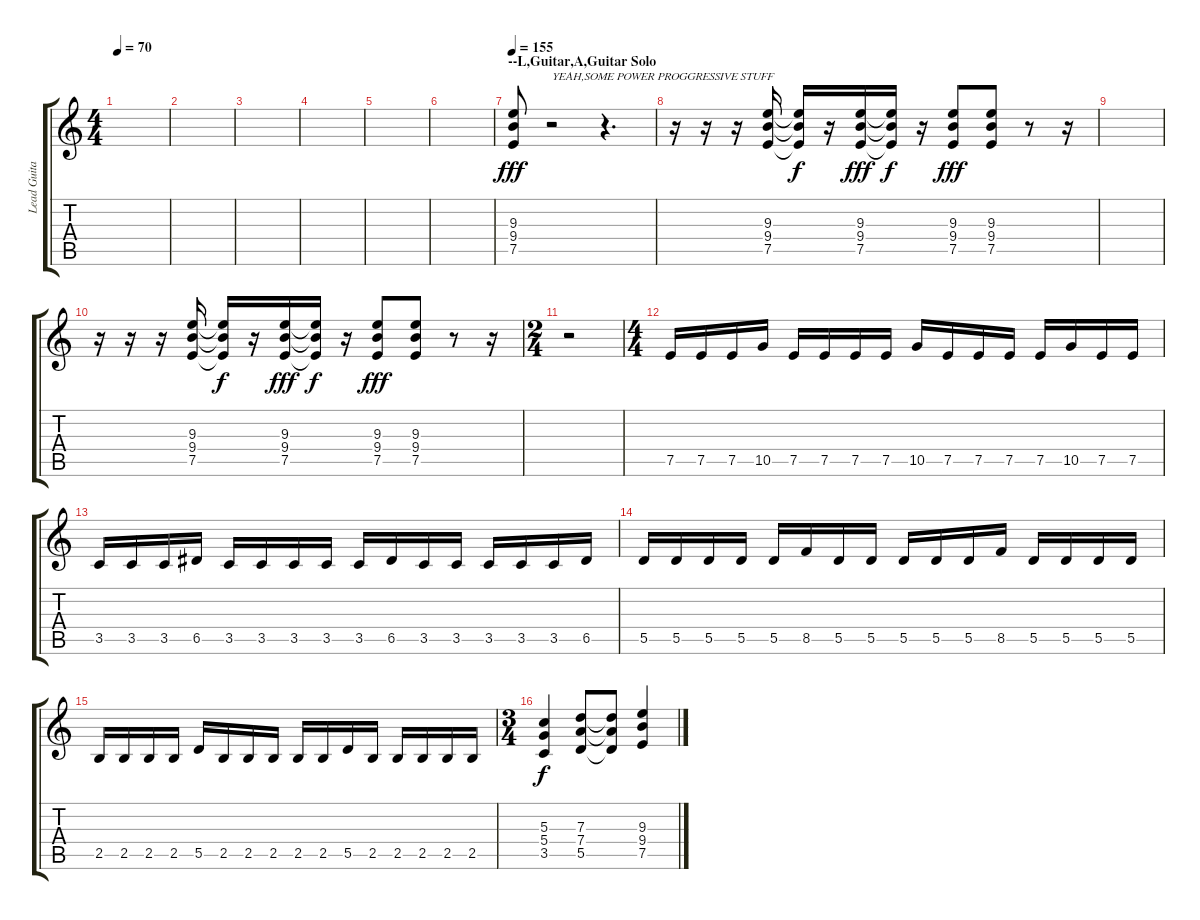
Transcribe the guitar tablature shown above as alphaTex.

\track ("Lead Guitar" "Lead Guita") {instrument distortionguitar}
\staff {score tabs}
\tuning (E4 B3 G3 D3 A2 E2) {hide}
\ts (4 4)
\tempo 70
\clef g2
\ks c
|
|
|
|
|
|
\section ("" "--L,Guitar,A,Guitar Solo")
\tempo 155
(9.3 9.4 7.5).8{dy fff volume 16} r.2{txt "YEAH,SOME POWER PROGGRESSIVE STUFF"} r.4{d} |
r.16 r.16 r.16 (9.3 9.4 7.5).16 (9.3{t} 9.4{t} 7.5{t}).16{dy f} r.16 (9.3 9.4 7.5).16{dy fff} (9.3{t} 9.4{t} 7.5{t}).16{dy f} r.16 (9.3 9.4 7.5).8{dy fff} (9.3 9.4 7.5).8 r.8 r.16 |
|
r.16 r.16 r.16 (9.3 9.4 7.5).16 (9.3{t} 9.4{t} 7.5{t}).16{dy f} r.16 (9.3 9.4 7.5).16{dy fff} (9.3{t} 9.4{t} 7.5{t}).16{dy f} r.16 (9.3 9.4 7.5).8{dy fff} (9.3 9.4 7.5).8 r.8 r.16 |
\ts (2 4)
r.2 |
\ts (4 4)
7.5.16{volume 13 balance 8} 7.5.16 7.5.16 10.5.16 7.5.16 7.5.16 7.5.16 7.5.16 10.5.16 7.5.16 7.5.16 7.5.16 7.5.16 10.5.16 7.5.16 7.5.16 |
3.5.16 3.5.16 3.5.16 6.5.16 3.5.16 3.5.16 3.5.16 3.5.16 3.5.16 6.5.16 3.5.16 3.5.16 3.5.16 3.5.16 3.5.16 6.5.16 |
5.5.16 5.5.16 5.5.16 5.5.16 5.5.16 8.5.16 5.5.16 5.5.16 5.5.16 5.5.16 5.5.16 8.5.16 5.5.16 5.5.16 5.5.16 5.5.16 |
2.5.16 2.5.16 2.5.16 2.5.16 5.5.16 2.5.16 2.5.16 2.5.16 2.5.16 2.5.16 5.5.16 2.5.16 2.5.16 2.5.16 2.5.16 2.5.16 |
\ts (3 4)
(5.3 5.4 3.5).4{dy f} (7.3 7.4 5.5).8 (7.3{t} 7.4{t} 5.5{t}).8 (9.3 9.4 7.5).4
